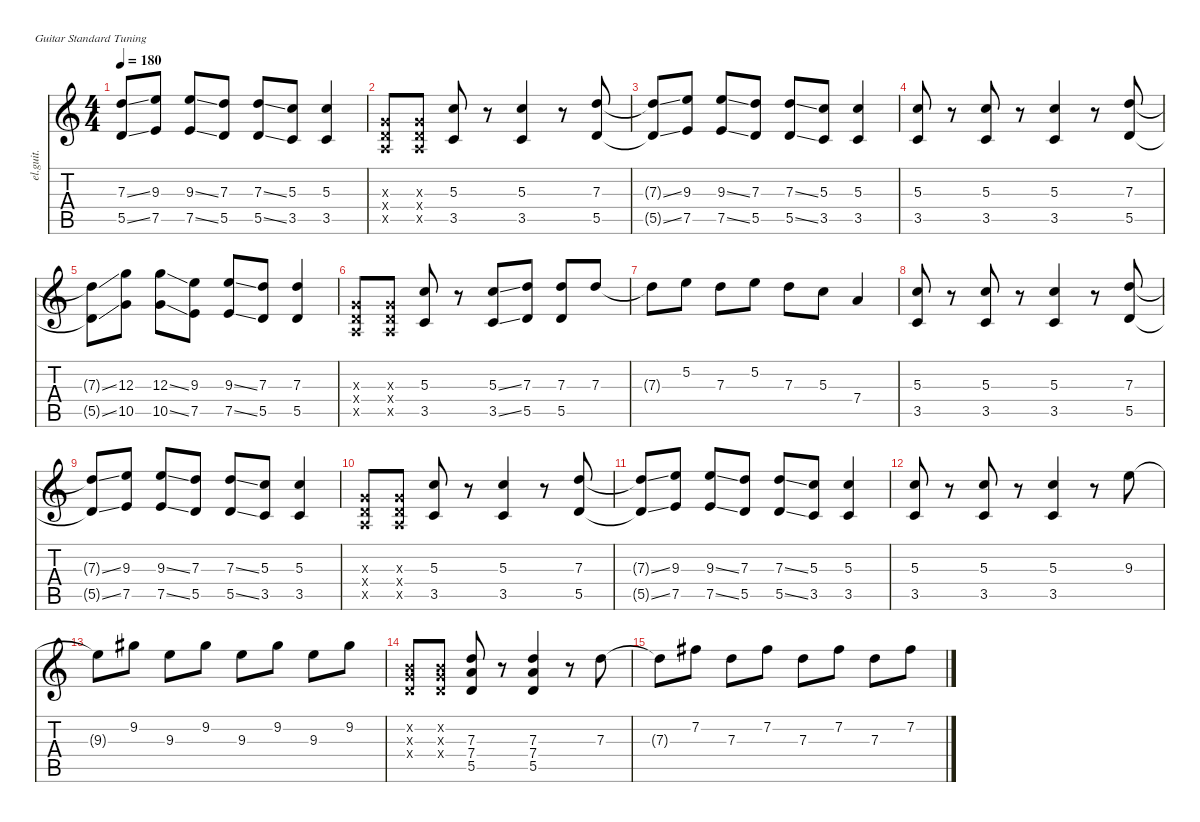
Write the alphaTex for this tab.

\defaultSystemsLayout 4
\hideDynamics
\bracketExtendMode nobrackets
\otherSystemsTrackNameOrientation horizontal
\track ("Lead" "el.guit.") {instrument electricguitarclean}
\staff {score tabs}
\tuning (E4 B3 G3 D3 A2 E2)
\ts (4 4)
\tempo 180
\clef g2
\ks c
(5.5{ss t} 7.3{ss t}).8{dy mf} (9.3 7.5).8 (9.3{ss} 7.5{ss}).8 (7.3 5.5).8 (7.3{ss} 5.5{ss}).8 (5.3 3.5).8 (5.3 3.5).4 |
(0.3{x} 0.4{x} 0.5{x}).8 (0.5{x} 0.4{x} 0.3{x}).8 (5.3 3.5).8 r.8 (5.3 3.5).4 r.8 (7.3 5.5).8 |
(7.3{ss t} 5.5{ss t}).8 (7.5 9.3).8 (9.3{ss} 7.5{ss}).8 (5.5 7.3).8 (5.5{ss} 7.3{ss}).8 (3.5 5.3).8 (3.5 5.3).4 |
(5.3 3.5).8 r.8 (5.3 3.5).8 r.8 (5.3 3.5).4 r.8 (7.3 5.5).8 |
(5.5{ss t} 7.3{ss t}).8 (12.3 10.5).8 (12.3{ss} 10.5{ss}).8 (9.3 7.5).8 (9.3{ss} 7.5{ss}).8 (7.3 5.5).8 (7.3 5.5).4 |
(0.3{x} 0.4{x} 0.5{x}).8 (0.5{x} 0.4{x} 0.3{x}).8 (5.3 3.5).8 r.8 (5.3{ss} 3.5{ss}).8 (7.3 5.5).8 (5.5 7.3).8 7.3.8 |
7.3{t}.8 5.2.8 7.3.8 5.2.8 7.3.8 5.3.8 7.4.4 |
(5.3 3.5).8 r.8 (5.3 3.5).8 r.8 (5.3 3.5).4 r.8 (7.3 5.5).8 |
(5.5{ss t} 7.3{ss t}).8 (9.3 7.5).8 (9.3{ss} 7.5{ss}).8 (7.3 5.5).8 (7.3{ss} 5.5{ss}).8 (5.3 3.5).8 (5.3 3.5).4 |
(0.3{x} 0.4{x} 0.5{x}).8 (0.5{x} 0.4{x} 0.3{x}).8 (5.3 3.5).8 r.8 (5.3 3.5).4 r.8 (7.3 5.5).8 |
(7.3{ss t} 5.5{ss t}).8 (7.5 9.3).8 (9.3{ss} 7.5{ss}).8 (5.5 7.3).8 (5.5{ss} 7.3{ss}).8 (3.5 5.3).8 (3.5 5.3).4 |
(5.3 3.5).8 r.8 (5.3 3.5).8 r.8 (5.3 3.5).4 r.8 9.3.8 |
9.3{t}.8 9.2.8 9.3.8 9.2.8 9.3.8 9.2.8 9.3.8 9.2.8 |
(0.2{x} 0.3{x} 0.4{x}).8 (0.4{x} 0.3{x} 0.2{x}).8 (7.3 7.4 5.5).8 r.8 (5.5 7.4 7.3).4 r.8 7.3.8 |
7.3{t}.8 7.2.8 7.3.8 7.2.8 7.3.8 7.2.8 7.3.8 7.2.8
